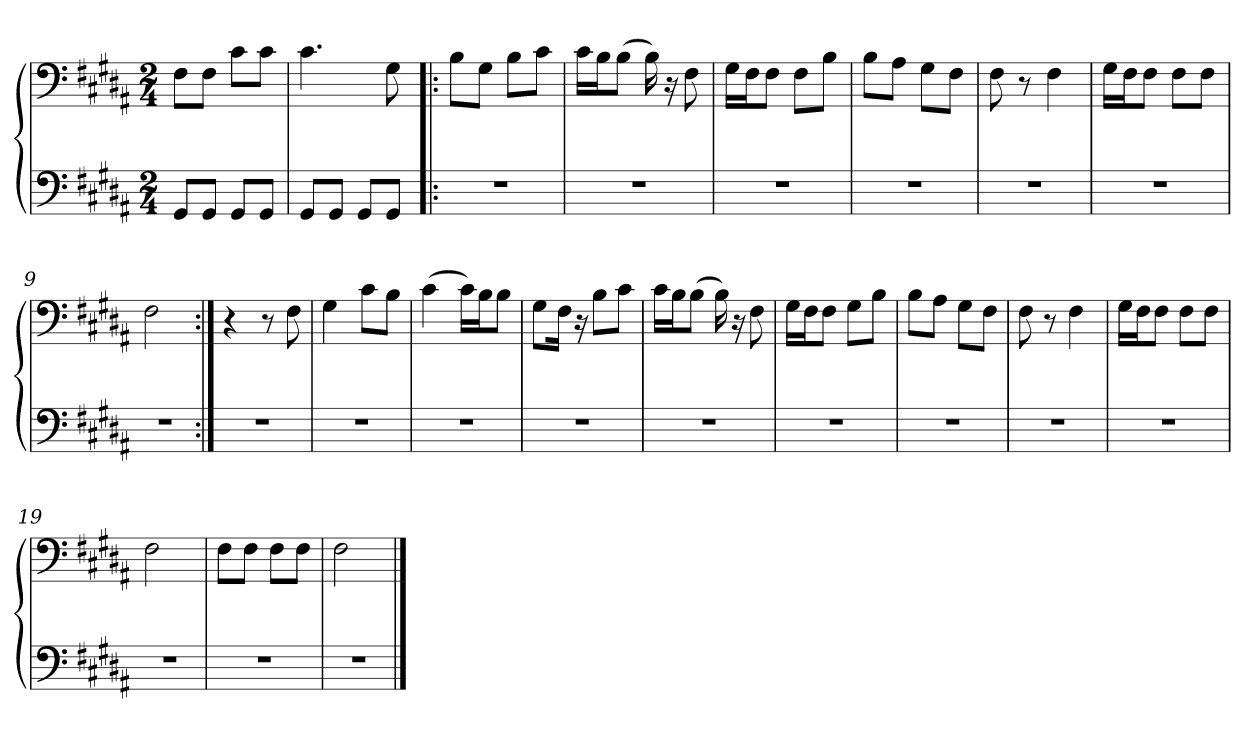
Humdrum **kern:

**kern	**kern
*part1	*part1
*staff2	*staff1
*clefF4	*clefF4
*k[f#c#g#d#a#]	*k[f#c#g#d#a#]
*M2/4	*M2/4
=1	=1
8GG#/L	8F#\L
8GG#/J	8F#\J
8GG#/L	8c#\L
8GG#/J	8c#\J
=2	=2
8GG#/L	4.c#\
8GG#/J	.
8GG#/L	.
8GG#/J	8G#\
=3!|:	=3!|:
2r	8B\L
.	8G#\J
.	8B\L
.	8c#\J
=4	=4
2r	16c#\LL
.	16B\J
.	(8B\J
.	16B\)
.	16r
.	8F#\
=5	=5
2r	16G#\LL
.	16F#\J
.	8F#\J
.	8F#\L
.	8B\J
=6	=6
2r	8B\L
.	8A#\J
.	8G#\L
.	8F#\J
=7	=7
2r	8F#\
.	8r
.	4F#\
=8	=8
2r	16G#\LL
.	16F#\J
.	8F#\J
.	8F#\L
.	8F#\J
=9	=9
2r	2F#\
=10:|!	=10:|!
2r	4r
.	8r
.	8F#\
=11	=11
2r	4G#\
.	8c#\L
.	8B\J
=12	=12
2r	(4c#\
.	16c#\LL)
.	16B\J
.	8B\J
=13	=13
2r	8G#\L
.	16F#\Jk
.	16r
.	8B\L
.	8c#\J
=14	=14
2r	16c#\LL
.	16B\J
.	(8B\J
.	16B\)
.	16r
.	8F#\
=15	=15
2r	16G#\LL
.	16F#\J
.	8F#\J
.	8G#\L
.	8B\J
=16	=16
2r	8B\L
.	8A#\J
.	8G#\L
.	8F#\J
=17	=17
2r	8F#\
.	8r
.	4F#\
=18	=18
2r	16G#\LL
.	16F#\J
.	8F#\J
.	8F#\L
.	8F#\J
=19	=19
2r	2F#\
=20	=20
2r	8F#\L
.	8F#\J
.	8F#\L
.	8F#\J
=21	=21
2r	2F#\
==	==
*-	*-
